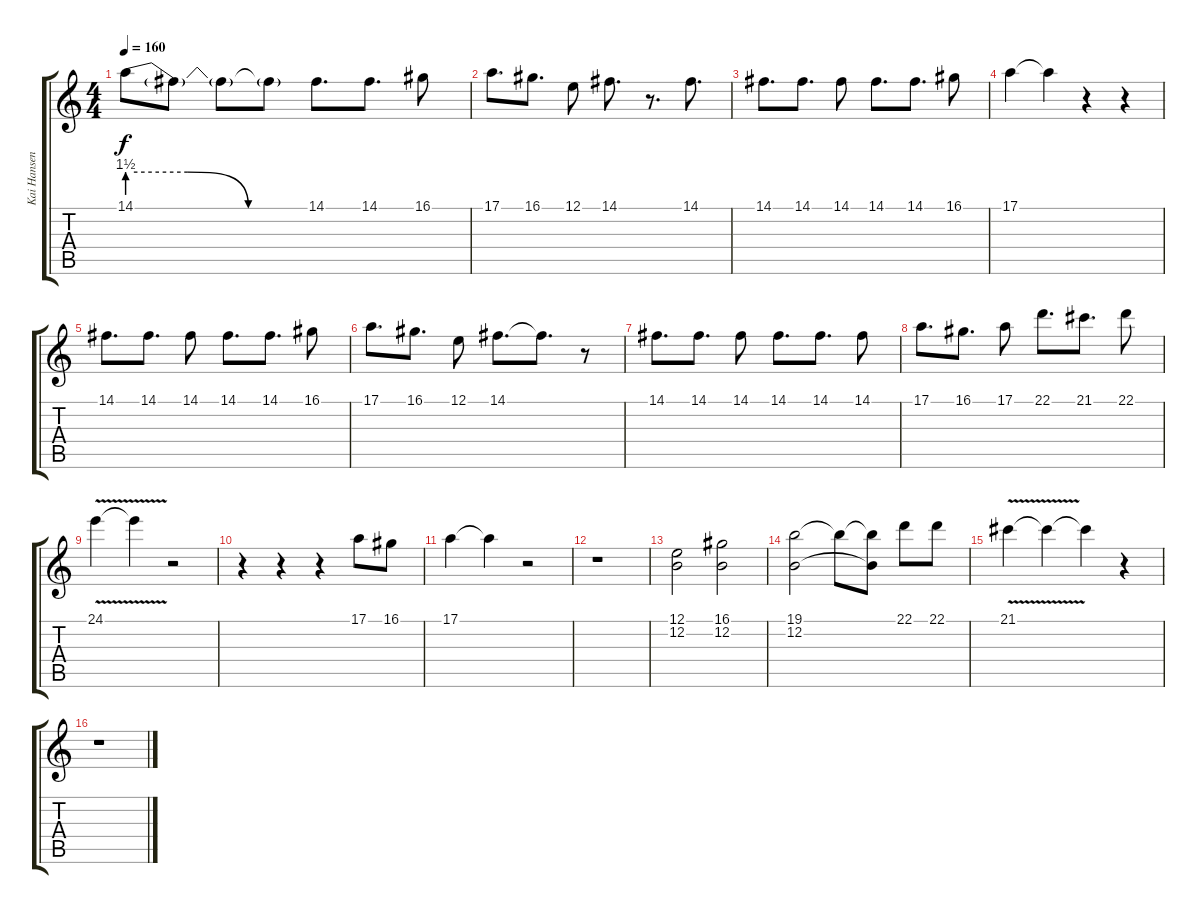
\track ("Kai Hansen" "Kai Hansen") {instrument choiraahs}
\staff {score tabs}
\tuning (E4 B3 G3 D3 A2 E2) {hide}
\ts (4 4)
\tempo 160
\clef g2
\ks c
14.1{be (custom 0 6 20 6 40 0 60 0)}.8{dy f} 14.1{t}.8 14.1{t}.8 14.1{t}.8 14.1.8{d} 14.1.8{d} 16.1.8 |
17.1.8{d} 16.1.8{d} 12.1.8 14.1.8{d} r.8{d} 14.1.8{d} |
14.1.8{d} 14.1.8{d} 14.1.8 14.1.8{d} 14.1.8{d} 16.1.8 |
17.1.4 17.1{t}.4 r.4 r.4 |
14.1.8{d} 14.1.8{d} 14.1.8 14.1.8{d} 14.1.8{d} 16.1.8 |
17.1.8{d} 16.1.8{d} 12.1.8 14.1.8{d} 14.1{t}.8{d} r.8 |
14.1.8{d} 14.1.8{d} 14.1.8 14.1.8{d} 14.1.8{d} 14.1.8 |
17.1.8{d} 16.1.8{d} 17.1.8 22.1.8{d} 21.1.8{d} 22.1.8 |
24.1{v}.4 24.1{t}.4 r.2 |
r.4 r.4 r.4 17.1.8 16.1.8 |
17.1.4 17.1{t}.4 r.2 |
r.1 |
(12.1 12.2).2 (16.1 12.2).2 |
(19.1 12.2).2 19.1{t}.8 (19.1{t} 12.2{t}).8 22.1.8 22.1.8 |
21.1{v}.4 21.1{t}.4 21.1{t}.4 r.4 |
r.1
